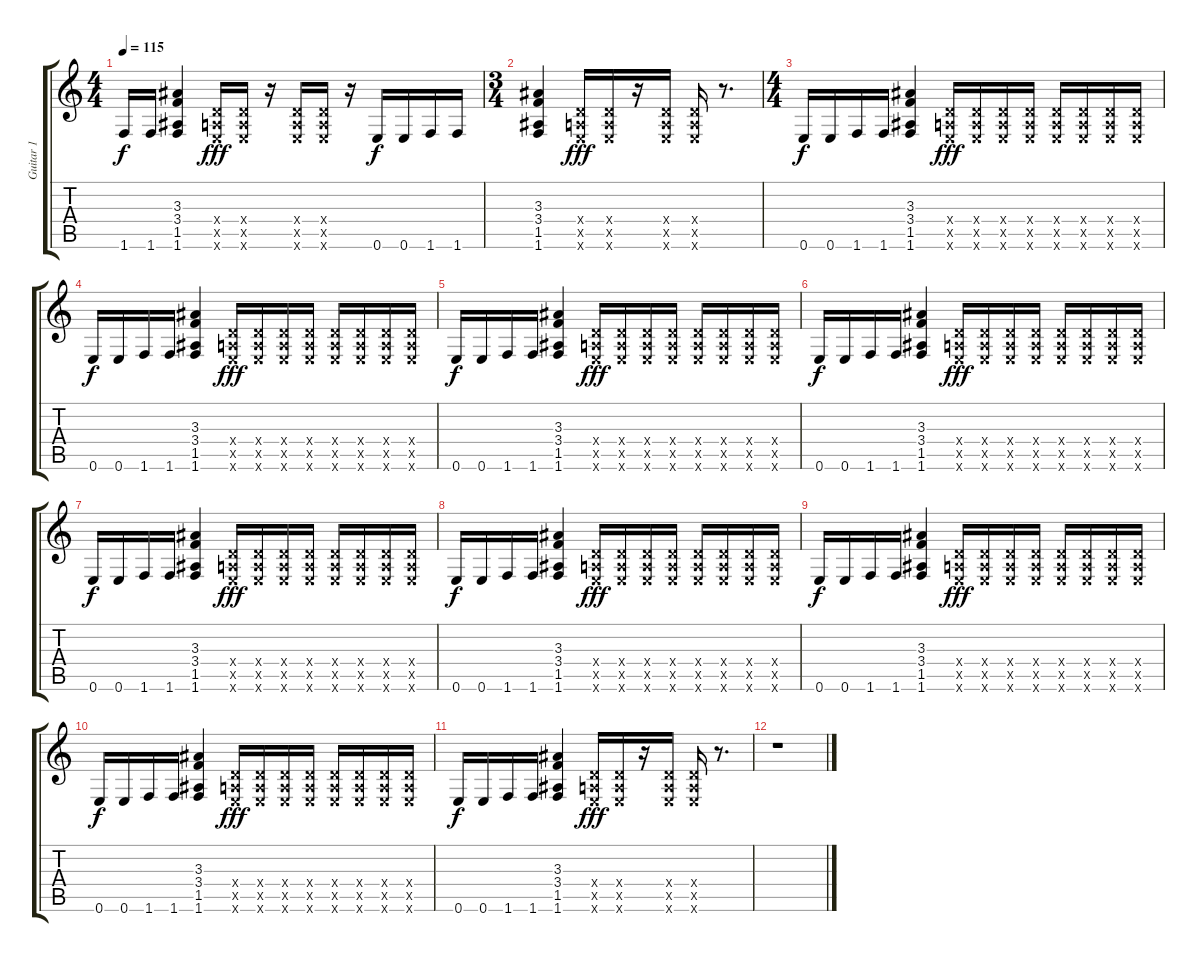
\track ("Guitar 1" "Guitar 1") {instrument distortionguitar}
\staff {score tabs}
\tuning (E4 B3 G3 D3 A2 E2) {hide}
\ts (4 4)
\tempo 115
\clef g2
\ks c
1.6.16{dy f} 1.6.16 (3.3 3.4 1.5 1.6).4 (0.4{x} 0.5{x} 0.6{x}).16{dy fff} (0.4{x} 0.5{x} 0.6{x}).16 r.16 (0.4{x} 0.5{x} 0.6{x}).16 (0.4{x} 0.5{x} 0.6{x}).16 r.16 0.6.16{dy f} 0.6.16 1.6.16 1.6.16 |
\ts (3 4)
(3.3 3.4 1.5 1.6).4 (0.4{x} 0.5{x} 0.6{x}).16{dy fff} (0.4{x} 0.5{x} 0.6{x}).16 r.16 (0.4{x} 0.5{x} 0.6{x}).16 (0.4{x} 0.5{x} 0.6{x}).16 r.8{d} |
\ts (4 4)
0.6.16{dy f} 0.6.16 1.6.16 1.6.16 (3.3 3.4 1.5 1.6).4 (0.4{x} 0.5{x} 0.6{x}).16{dy fff} (0.4{x} 0.5{x} 0.6{x}).16 (0.4{x} 0.5{x} 0.6{x}).16 (0.4{x} 0.5{x} 0.6{x}).16 (0.4{x} 0.5{x} 0.6{x}).16 (0.4{x} 0.5{x} 0.6{x}).16 (0.4{x} 0.5{x} 0.6{x}).16 (0.4{x} 0.5{x} 0.6{x}).16 |
0.6.16{dy f} 0.6.16 1.6.16 1.6.16 (3.3 3.4 1.5 1.6).4 (0.4{x} 0.5{x} 0.6{x}).16{dy fff} (0.4{x} 0.5{x} 0.6{x}).16 (0.4{x} 0.5{x} 0.6{x}).16 (0.4{x} 0.5{x} 0.6{x}).16 (0.4{x} 0.5{x} 0.6{x}).16 (0.4{x} 0.5{x} 0.6{x}).16 (0.4{x} 0.5{x} 0.6{x}).16 (0.4{x} 0.5{x} 0.6{x}).16 |
0.6.16{dy f} 0.6.16 1.6.16 1.6.16 (3.3 3.4 1.5 1.6).4 (0.4{x} 0.5{x} 0.6{x}).16{dy fff} (0.4{x} 0.5{x} 0.6{x}).16 (0.4{x} 0.5{x} 0.6{x}).16 (0.4{x} 0.5{x} 0.6{x}).16 (0.4{x} 0.5{x} 0.6{x}).16 (0.4{x} 0.5{x} 0.6{x}).16 (0.4{x} 0.5{x} 0.6{x}).16 (0.4{x} 0.5{x} 0.6{x}).16 |
0.6.16{dy f} 0.6.16 1.6.16 1.6.16 (3.3 3.4 1.5 1.6).4 (0.4{x} 0.5{x} 0.6{x}).16{dy fff} (0.4{x} 0.5{x} 0.6{x}).16 (0.4{x} 0.5{x} 0.6{x}).16 (0.4{x} 0.5{x} 0.6{x}).16 (0.4{x} 0.5{x} 0.6{x}).16 (0.4{x} 0.5{x} 0.6{x}).16 (0.4{x} 0.5{x} 0.6{x}).16 (0.4{x} 0.5{x} 0.6{x}).16 |
0.6.16{dy f} 0.6.16 1.6.16 1.6.16 (3.3 3.4 1.5 1.6).4 (0.4{x} 0.5{x} 0.6{x}).16{dy fff} (0.4{x} 0.5{x} 0.6{x}).16 (0.4{x} 0.5{x} 0.6{x}).16 (0.4{x} 0.5{x} 0.6{x}).16 (0.4{x} 0.5{x} 0.6{x}).16 (0.4{x} 0.5{x} 0.6{x}).16 (0.4{x} 0.5{x} 0.6{x}).16 (0.4{x} 0.5{x} 0.6{x}).16 |
0.6.16{dy f} 0.6.16 1.6.16 1.6.16 (3.3 3.4 1.5 1.6).4 (0.4{x} 0.5{x} 0.6{x}).16{dy fff} (0.4{x} 0.5{x} 0.6{x}).16 (0.4{x} 0.5{x} 0.6{x}).16 (0.4{x} 0.5{x} 0.6{x}).16 (0.4{x} 0.5{x} 0.6{x}).16 (0.4{x} 0.5{x} 0.6{x}).16 (0.4{x} 0.5{x} 0.6{x}).16 (0.4{x} 0.5{x} 0.6{x}).16 |
0.6.16{dy f} 0.6.16 1.6.16 1.6.16 (3.3 3.4 1.5 1.6).4 (0.4{x} 0.5{x} 0.6{x}).16{dy fff} (0.4{x} 0.5{x} 0.6{x}).16 (0.4{x} 0.5{x} 0.6{x}).16 (0.4{x} 0.5{x} 0.6{x}).16 (0.4{x} 0.5{x} 0.6{x}).16 (0.4{x} 0.5{x} 0.6{x}).16 (0.4{x} 0.5{x} 0.6{x}).16 (0.4{x} 0.5{x} 0.6{x}).16 |
0.6.16{dy f} 0.6.16 1.6.16 1.6.16 (3.3 3.4 1.5 1.6).4 (0.4{x} 0.5{x} 0.6{x}).16{dy fff} (0.4{x} 0.5{x} 0.6{x}).16 (0.4{x} 0.5{x} 0.6{x}).16 (0.4{x} 0.5{x} 0.6{x}).16 (0.4{x} 0.5{x} 0.6{x}).16 (0.4{x} 0.5{x} 0.6{x}).16 (0.4{x} 0.5{x} 0.6{x}).16 (0.4{x} 0.5{x} 0.6{x}).16 |
0.6.16{dy f} 0.6.16 1.6.16 1.6.16 (3.3 3.4 1.5 1.6).4 (0.4{x} 0.5{x} 0.6{x}).16{dy fff} (0.4{x} 0.5{x} 0.6{x}).16 r.16 (0.4{x} 0.5{x} 0.6{x}).16 (0.4{x} 0.5{x} 0.6{x}).16 r.8{d} |
r.1
